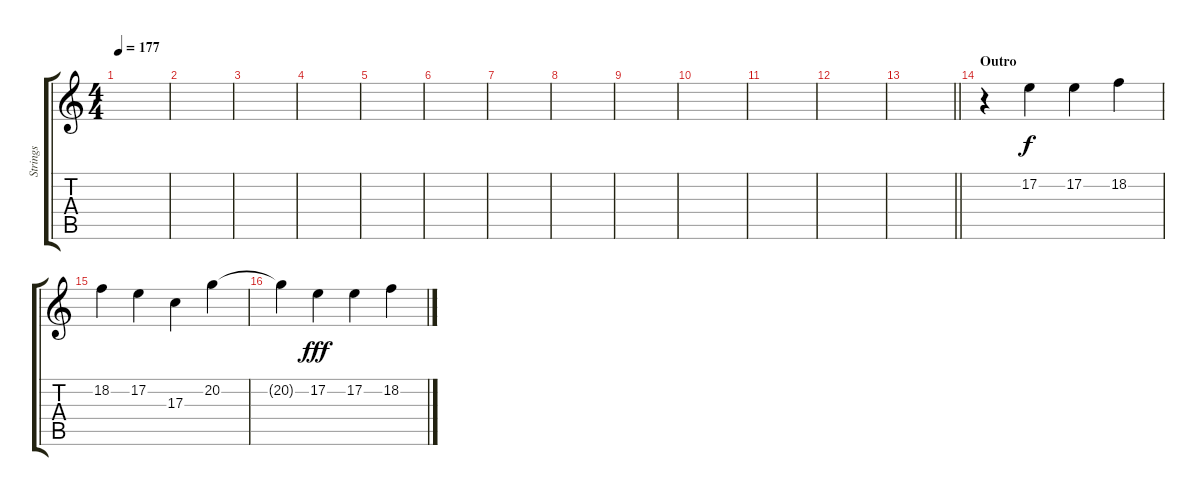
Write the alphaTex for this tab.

\track ("Strings" "Strings") {instrument stringensemble1}
\staff {score tabs}
\tuning (E4 B3 G3 D3 A2 E2) {hide}
\ts (4 4)
\tempo 177
\clef g2
\ks c
|
|
|
|
|
|
|
|
|
|
|
|
\barLineRight lightlight
|
\section ("" "Outro")
r.4 17.2.4 17.2.4 18.2.4 |
18.2.4 17.2.4 17.3.4 20.2.4 |
20.2{t}.4{dy f} 17.2.4{dy fff} 17.2.4 18.2.4
